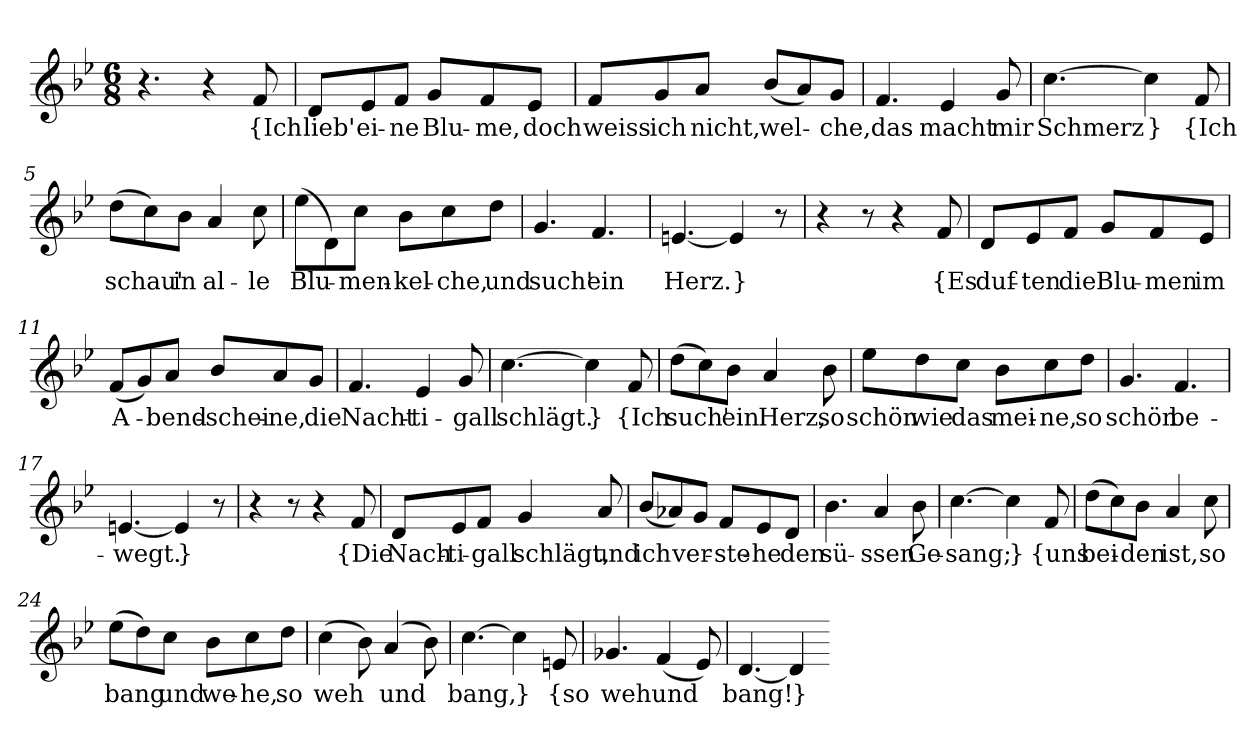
**kern	**text
*part1	*part1
*staff1	*staff1
*clefG2	*
*k[b-e-]	*
*M6/8	*
=	=
4.r	.
4r	.
8f	{Ich
=1	=1
8d/L	lieb'
8e-/	ei-
8f/J	-ne
8g/L	Blu-
8f/	-me,
8e-/J	doch
=2	=2
8f/L	weiss
8g/	ich
8a/J	nicht,
(8b-/L	wel-
8a/)	.
8g/J	-che,
=3	=3
4.f	das
4e-	macht
8g	mir
=4	=4
[4.cc	Schmerz
4cc]	}
8f	{Ich
=5	=5
(8dd\L	schau'
8cc\)	.
8b-\J	in
4a	al-
8cc	-le
=6	=6
(8ee-\L	Blu-
8d\)	.
8cc\J	-men-
8b-\L	-kel-
8cc\	-che,
8dd\J	und
=7	=7
4.g	such'
4.f	ein
=8	=8
[4.en	Herz.
4en]	}
8r	.
=9	=9
4r	.
8r	.
4r	.
8f	{Es
=10	=10
8d/L	duf-
8e-/	-ten
8f/J	die
8g/L	Blu-
8f/	-men
8e-/J	im
=11	=11
(8f/L	A-
8g/)	.
8a/J	-bend-
8b-/L	-schei-
8a/	-ne,
8g/J	die
=12	=12
4.f	Nacht-
4e-	-ti-
8g	-gall
=13	=13
[4.cc	schlägt.
4cc]	}
8f	{Ich
=14	=14
(8dd\L	such'
8cc\)	.
8b-\J	ein
4a	Herz,
8b-	so
=15	=15
8ee-\L	schön
8dd\	wie
8cc\J	das
8b-\L	mei-
8cc\	-ne,
8dd\J	so
=16	=16
4.g	schön
4.f	be-
=17	=17
[4.en	-wegt.
4en]	}
8r	.
=18	=18
4r	.
8r	.
4r	.
8f	{Die
=19	=19
8d/L	Nach-
8e-/	-ti-
8f/J	-gall
4g	schlägt,
8a	und
=20	=20
(8b-/L	ich
8a-X/)	.
8g/J	ver-
8f/L	-ste-
8e-/	-he
8d/J	den
=21	=21
4.b-	sü-
4a	-ssen
8b-	Ge-
=22	=22
[4.cc	-sang;
4cc]	}
8f	{uns
=23	=23
(8dd\L	bei-
8cc\)	.
8b-\J	-den
4a	ist,
8cc	so
=24	=24
(8ee-\L	bang
8dd\)	.
8cc\J	und
8b-\L	we-
8cc\	-he,
8dd\J	so
=25	=25
(4cc	weh
8b-)	.
(4a	und
8b-)	.
=26	=26
[4.cc	bang,
4cc]	}
8en	{so
=27	=27
4.g-X	weh
(4f	und
8e-)	.
=28	=28
[4.d	bang!
4d]	}
=-	=-
*-	*-
